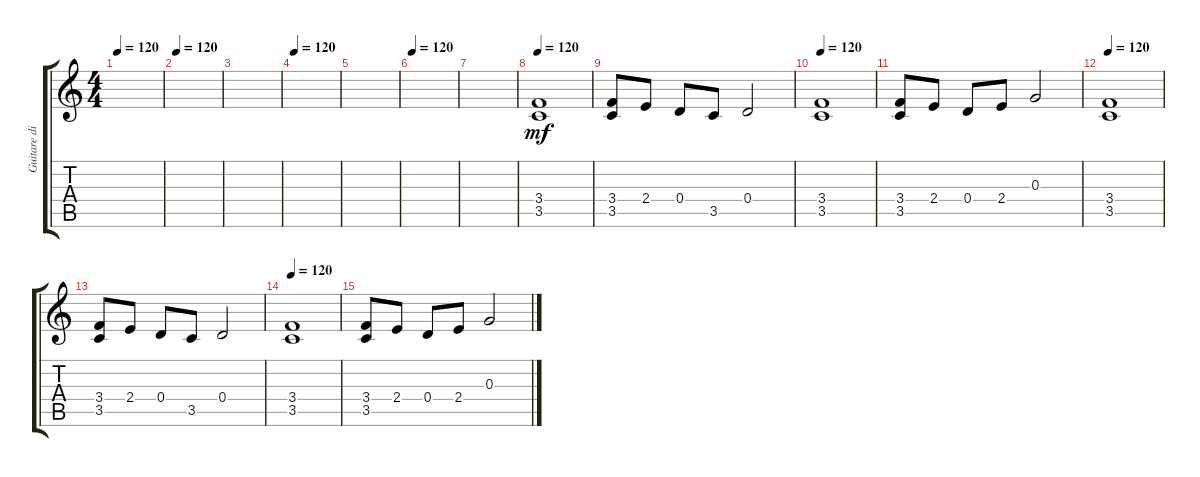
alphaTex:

\track ("Guitare disto" "Guitare di") {instrument distortionguitar}
\staff {score tabs}
\tuning (E4 B3 G3 D3 A2 E2) {hide}
\ts (4 4)
\tempo 120
\clef g2
\ks c
|
\tempo 120
|
|
\tempo 120
|
|
\tempo 120
|
|
\tempo 120
(3.4 3.5).1{dy mf} |
(3.4 3.5).8 2.4.8 0.4.8 3.5.8 0.4.2 |
\tempo 120
(3.4 3.5).1 |
(3.4 3.5).8 2.4.8 0.4.8 2.4.8 0.3.2 |
\tempo 120
(3.4 3.5).1 |
(3.4 3.5).8 2.4.8 0.4.8 3.5.8 0.4.2 |
\tempo 120
(3.4 3.5).1 |
(3.4 3.5).8 2.4.8 0.4.8 2.4.8 0.3.2
